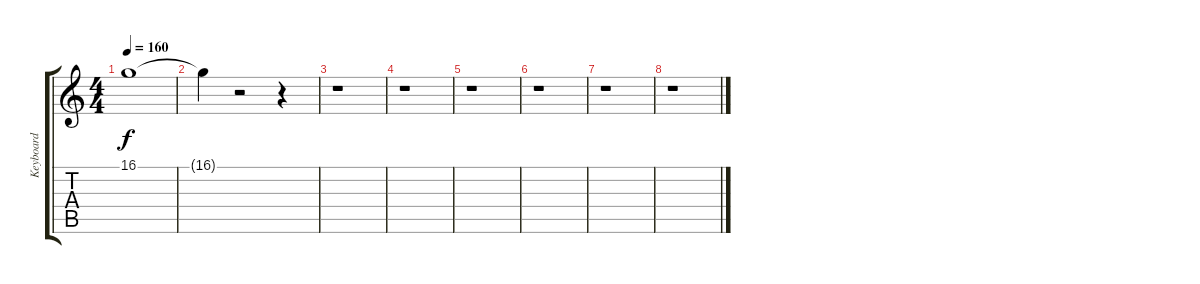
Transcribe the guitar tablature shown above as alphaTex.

\track ("Keyboard" "Keyboard") {instrument synthstrings1}
\staff {score tabs}
\tuning (Eb4 Bb3 Gb3 Db3 Ab2 Db2) {hide}
\ts (4 4)
\tempo 160
\clef g2
\ks c
16.1{t}.1{dy f} |
16.1{t}.4 r.2 r.4 |
r.1 |
r.1 |
r.1 |
r.1 |
r.1 |
r.1
